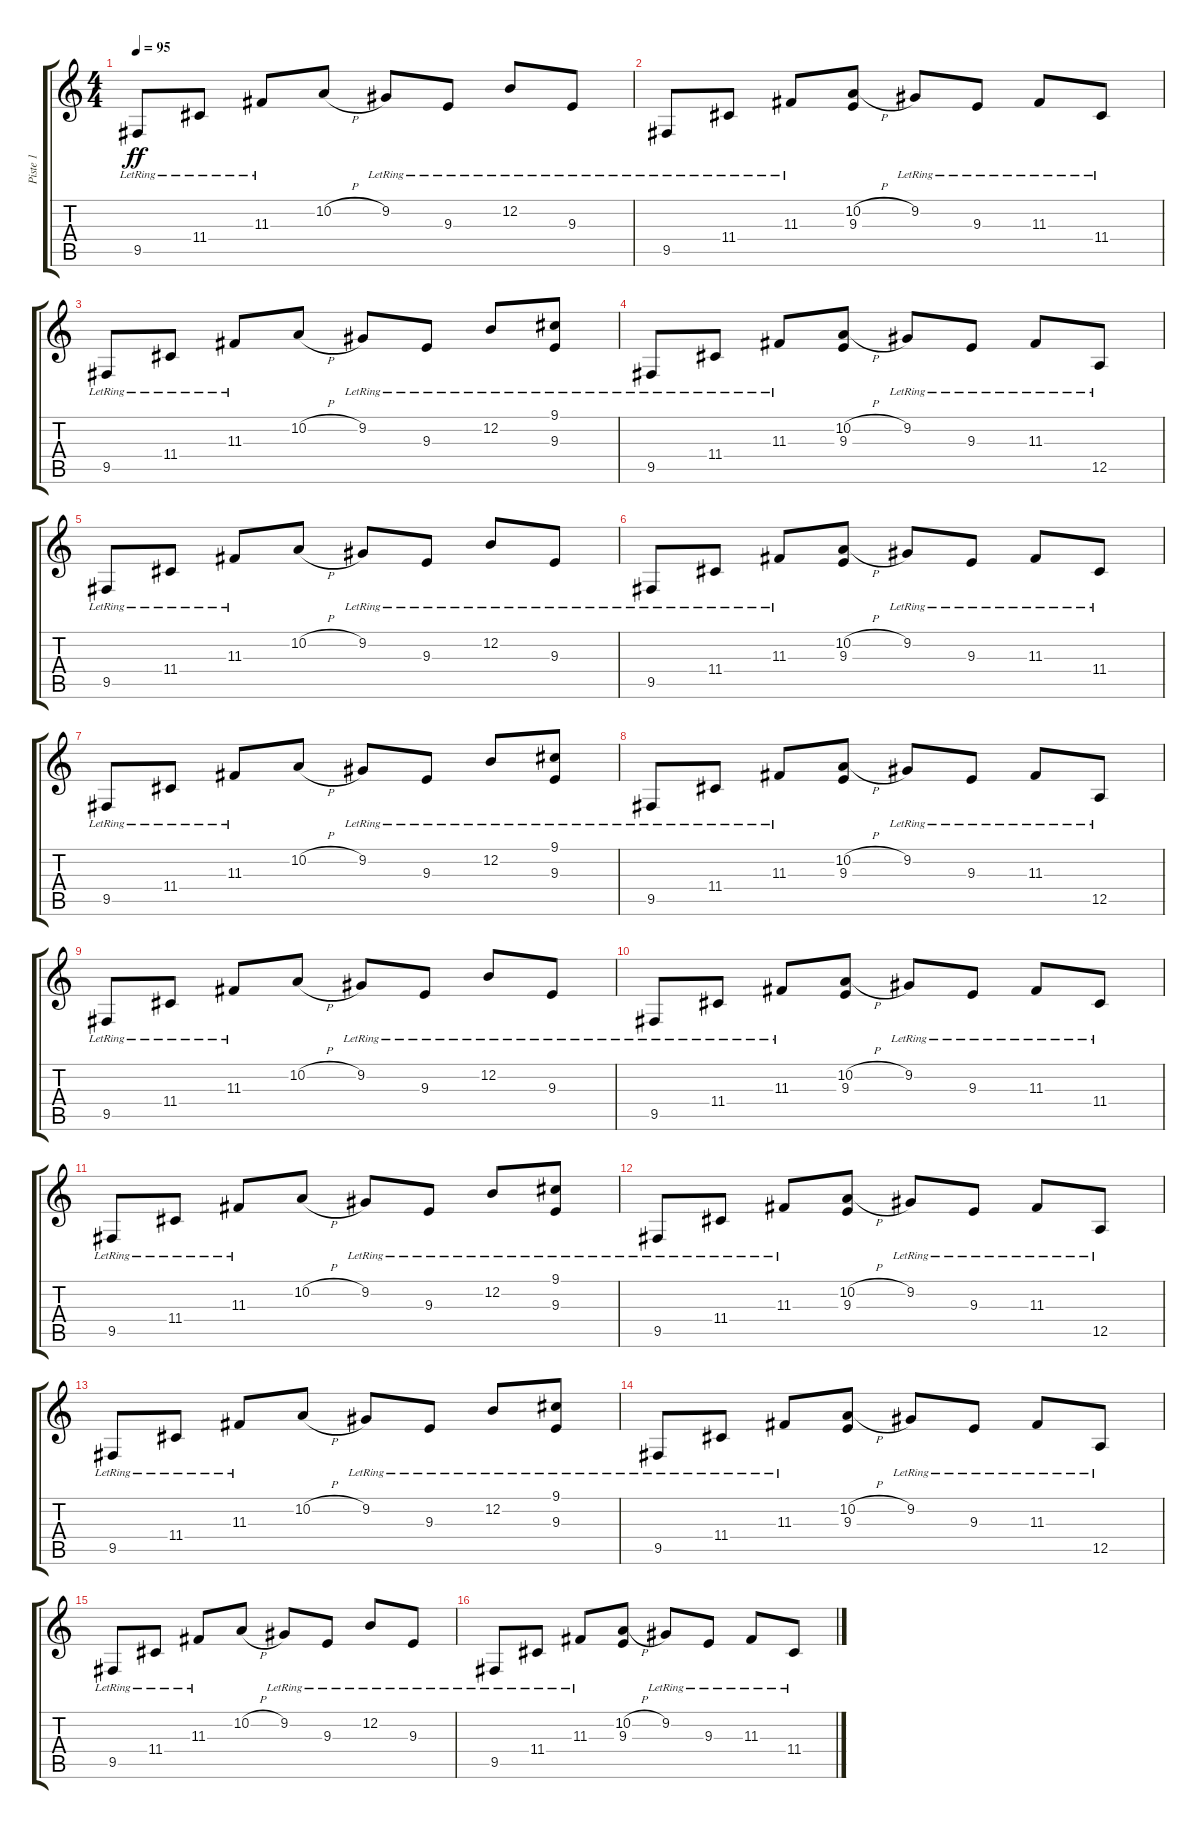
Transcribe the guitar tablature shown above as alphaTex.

\track ("Piste 1" "Piste 1") {instrument acousticgrandpiano}
\staff {score tabs}
\tuning (E4 B3 G3 D3 A2 E2) {hide}
\ts (4 4)
\tempo 95
\clef g2
\ks c
9.5{lr}.8{dy ff} 11.4{lr}.8 11.3{lr}.8 10.2{h}.8 9.2{lr}.8 9.3{lr}.8 12.2{lr}.8 9.3{lr}.8 |
9.5{lr}.8 11.4{lr}.8 11.3{lr}.8 (10.2{h} 9.3).8 9.2{lr}.8 9.3{lr}.8 11.3{lr}.8 11.4{lr}.8 |
9.5{lr}.8 11.4{lr}.8 11.3{lr}.8 10.2{h}.8 9.2{lr}.8 9.3{lr}.8 12.2{lr}.8 (9.1{lr} 9.3{lr}).8 |
9.5{lr}.8 11.4{lr}.8 11.3{lr}.8 (10.2{h} 9.3).8 9.2{lr}.8 9.3{lr}.8 11.3{lr}.8 12.5{lr}.8 |
9.5{lr}.8 11.4{lr}.8 11.3{lr}.8 10.2{h}.8 9.2{lr}.8 9.3{lr}.8 12.2{lr}.8 9.3{lr}.8 |
9.5{lr}.8 11.4{lr}.8 11.3{lr}.8 (10.2{h} 9.3).8 9.2{lr}.8 9.3{lr}.8 11.3{lr}.8 11.4{lr}.8 |
9.5{lr}.8 11.4{lr}.8 11.3{lr}.8 10.2{h}.8 9.2{lr}.8 9.3{lr}.8 12.2{lr}.8 (9.1{lr} 9.3{lr}).8 |
9.5{lr}.8 11.4{lr}.8 11.3{lr}.8 (10.2{h} 9.3).8 9.2{lr}.8 9.3{lr}.8 11.3{lr}.8 12.5{lr}.8 |
9.5{lr}.8 11.4{lr}.8 11.3{lr}.8 10.2{h}.8 9.2{lr}.8 9.3{lr}.8 12.2{lr}.8 9.3{lr}.8 |
9.5{lr}.8 11.4{lr}.8 11.3{lr}.8 (10.2{h} 9.3).8 9.2{lr}.8 9.3{lr}.8 11.3{lr}.8 11.4{lr}.8 |
9.5{lr}.8 11.4{lr}.8 11.3{lr}.8 10.2{h}.8 9.2{lr}.8 9.3{lr}.8 12.2{lr}.8 (9.1{lr} 9.3{lr}).8 |
9.5{lr}.8 11.4{lr}.8 11.3{lr}.8 (10.2{h} 9.3).8 9.2{lr}.8 9.3{lr}.8 11.3{lr}.8 12.5{lr}.8 |
9.5{lr}.8 11.4{lr}.8 11.3{lr}.8 10.2{h}.8 9.2{lr}.8 9.3{lr}.8 12.2{lr}.8 (9.1{lr} 9.3{lr}).8 |
9.5{lr}.8 11.4{lr}.8 11.3{lr}.8 (10.2{h} 9.3).8 9.2{lr}.8 9.3{lr}.8 11.3{lr}.8 12.5{lr}.8 |
9.5{lr}.8 11.4{lr}.8 11.3{lr}.8 10.2{h}.8 9.2{lr}.8 9.3{lr}.8 12.2{lr}.8 9.3{lr}.8 |
9.5{lr}.8 11.4{lr}.8 11.3{lr}.8 (10.2{h} 9.3).8 9.2{lr}.8 9.3{lr}.8 11.3{lr}.8 11.4{lr}.8
